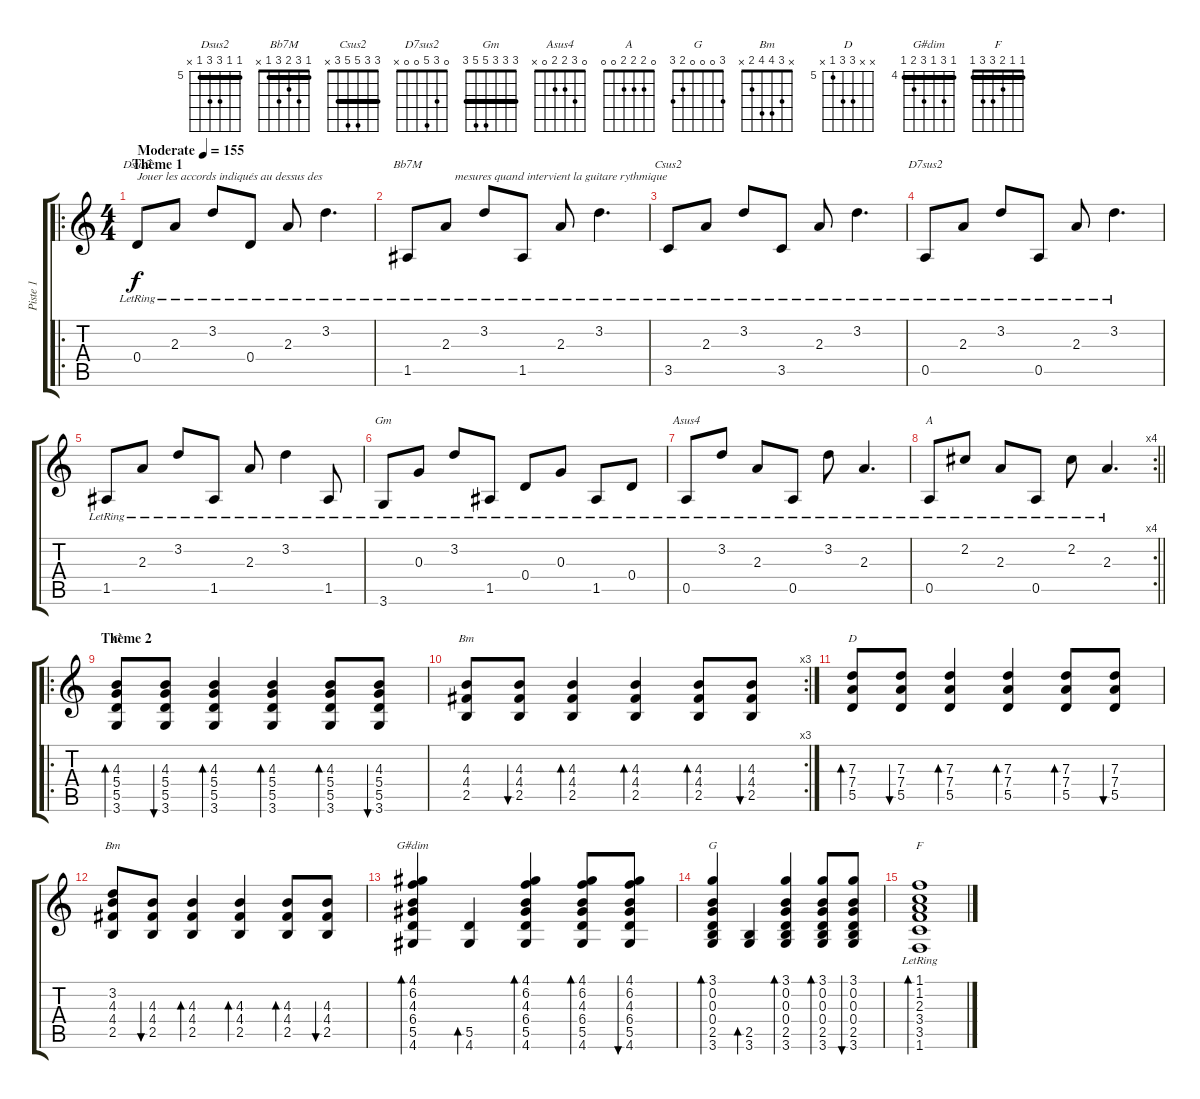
\track ("Piste 1" "Piste 1") {instrument acousticguitarsteel}
\staff {score tabs}
\tuning (E4 B3 G3 D3 A2 E2) {hide}
\chord ("Dsus2" 5 5 7 7 5 x) {firstfret 5 barre 5}
\chord ("Bb7M" 1 3 2 3 1 x) {barre 1}
\chord ("Csus2" 3 3 5 5 3 x) {barre 3}
\chord ("D7sus2" 0 3 5 0 0 x)
\chord ("Gm" 3 3 3 5 5 3) {barre 3}
\chord ("Asus4" 0 3 2 2 0 x)
\chord ("A" 0 2 2 2 0 0)
\chord ("G" x x 4 5 5 3)
\chord ("Bm" x x 4 4 2 x)
\chord ("D" x x 7 7 5 x) {firstfret 5}
\chord ("Bm" x 3 4 4 2 x)
\chord ("G#dim" 4 6 4 6 5 4) {firstfret 4 barre 4}
\chord ("G" 3 0 0 0 2 3)
\chord ("F" 1 1 2 3 3 1) {barre 1}
\ro
\ts (4 4)
\section ("" "Thème 1")
\tempo (155 "Moderate")
\clef g2
\ks c
0.4{lr}.8{ch "Dsus2" txt "Jouer les accords indiqués au dessus des" dy f instrument acousticguitarsteel} 2.3{lr}.8 3.2{lr}.8 0.4{lr}.8 2.3{lr}.8 3.2{lr}.4{d} |
1.5{lr}.8{ch "Bb7M"} 2.3{lr}.8{txt "   mesures quand intervient la guitare rythmique"} 3.2{lr}.8 1.5{lr}.8 2.3{lr}.8 3.2{lr}.4{d} |
3.5{lr}.8{ch "Csus2"} 2.3{lr}.8 3.2{lr}.8 3.5{lr}.8 2.3{lr}.8 3.2{lr}.4{d} |
0.5{lr}.8{ch "D7sus2"} 2.3{lr}.8 3.2{lr}.8 0.5{lr}.8 2.3{lr}.8 3.2{lr}.4{d} |
1.5{lr}.8 2.3{lr}.8 3.2{lr}.8 1.5{lr}.8 2.3{lr}.8 3.2{lr}.4 1.5{lr}.8 |
3.6{lr}.8{ch "Gm"} 0.3{lr}.8 3.2{lr}.8 1.5{lr}.8 0.4{lr}.8 0.3{lr}.8 1.5{lr}.8 0.4{lr}.8 |
0.5{lr}.8{ch "Asus4"} 3.2{lr}.8 2.3{lr}.8 0.5{lr}.8 3.2{lr}.8 2.3{lr}.4{d} |
\rc 4
\barLineRight lightlight
0.5{lr}.8{ch "A"} 2.2{lr}.8 2.3{lr}.8 0.5{lr}.8 2.2{lr}.8 2.3{lr}.4{d} |
\ro
\section ("" "Thème 2")
(4.3 5.4 5.5 3.6).8{bd 30 ch "G"} (4.3 5.4 5.5 3.6).8{bu 30} (4.3 5.4 5.5 3.6).4{bd 30} (4.3 5.4 5.5 3.6).4{bd 30} (4.3 5.4 5.5 3.6).8{bd 30} (4.3 5.4 5.5 3.6).8{bu 30} |
\rc 3
(4.3 4.4 2.5).8{ch "Bm"} (4.3 4.4 2.5).8{bu 30} (4.3 4.4 2.5).4{bd 30} (4.3 4.4 2.5).4{bd 30} (4.3 4.4 2.5).8{bd 30} (4.3 4.4 2.5).8{bu 30} |
(7.3 7.4 5.5).8{bd 30 ch "D"} (7.3 7.4 5.5).8{bu 30} (7.3 7.4 5.5).4{bd 30} (7.3 7.4 5.5).4{bd 30} (7.3 7.4 5.5).8{bd 30} (7.3 7.4 5.5).8{bu 30} |
(3.2 4.3 4.4 2.5).8{ch "Bm"} (4.3 4.4 2.5).8{bu 30} (4.3 4.4 2.5).4{bd 30} (4.3 4.4 2.5).4{bd 30} (4.3 4.4 2.5).8{bd 30} (4.3 4.4 2.5).8{bu 30} |
(4.1 6.2 4.3 6.4 5.5 4.6).4{bd 30 ch "G#dim"} (5.5 4.6).4{bd 30} (4.1 6.2 4.3 6.4 5.5 4.6).4{bd 30} (4.1 6.2 4.3 6.4 5.5 4.6).8{bd 30} (4.1 6.2 4.3 6.4 5.5 4.6).8{bu 30} |
(3.1 0.2 0.3 0.4 2.5 3.6).4{bd 30 ch "G"} (2.5 3.6).4{bd 30} (3.1 0.2 0.3 0.4 2.5 3.6).4{bd 30} (3.1 0.2 0.3 0.4 2.5 3.6).8{bd 30} (3.1 0.2 0.3 0.4 2.5 3.6).8{bu 30} |
(1.1 1.2 2.3 3.4 3.5{lr} 1.6).1{bd 30 ch "F"}
